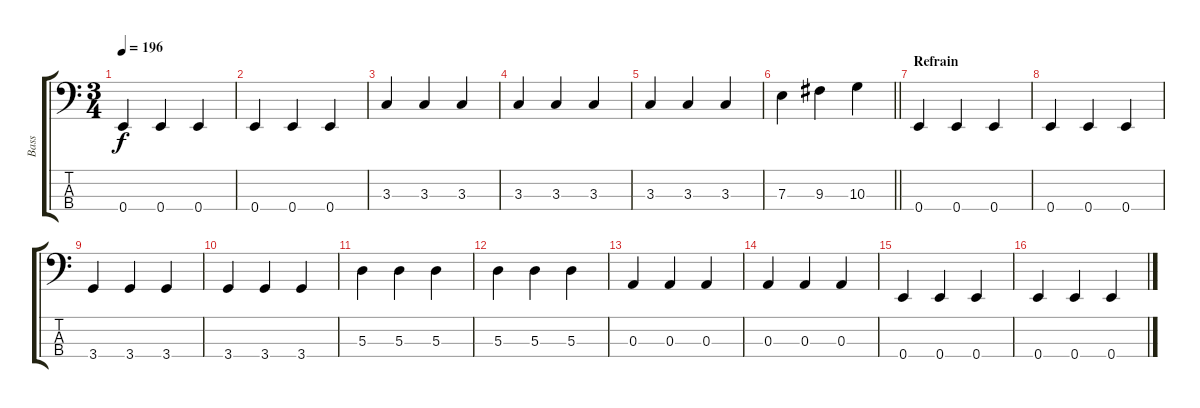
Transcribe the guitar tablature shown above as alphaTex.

\track ("Bass" "Bass") {instrument electricbassfinger}
\staff {score tabs}
\tuning (G2 D2 A1 E1) {hide}
\ts (3 4)
\tempo 196
\clef f4
\ks c
0.4.4{dy f} 0.4.4 0.4.4 |
0.4.4 0.4.4 0.4.4 |
3.3.4 3.3.4 3.3.4 |
3.3.4 3.3.4 3.3.4 |
3.3.4 3.3.4 3.3.4 |
\barLineRight lightlight
7.3.4 9.3.4 10.3.4 |
\section ("" "Refrain")
0.4.4 0.4.4 0.4.4 |
0.4.4 0.4.4 0.4.4 |
3.4.4 3.4.4 3.4.4 |
3.4.4 3.4.4 3.4.4 |
5.3.4 5.3.4 5.3.4 |
5.3.4 5.3.4 5.3.4 |
0.3.4 0.3.4 0.3.4 |
0.3.4 0.3.4 0.3.4 |
0.4.4 0.4.4 0.4.4 |
0.4.4 0.4.4 0.4.4
